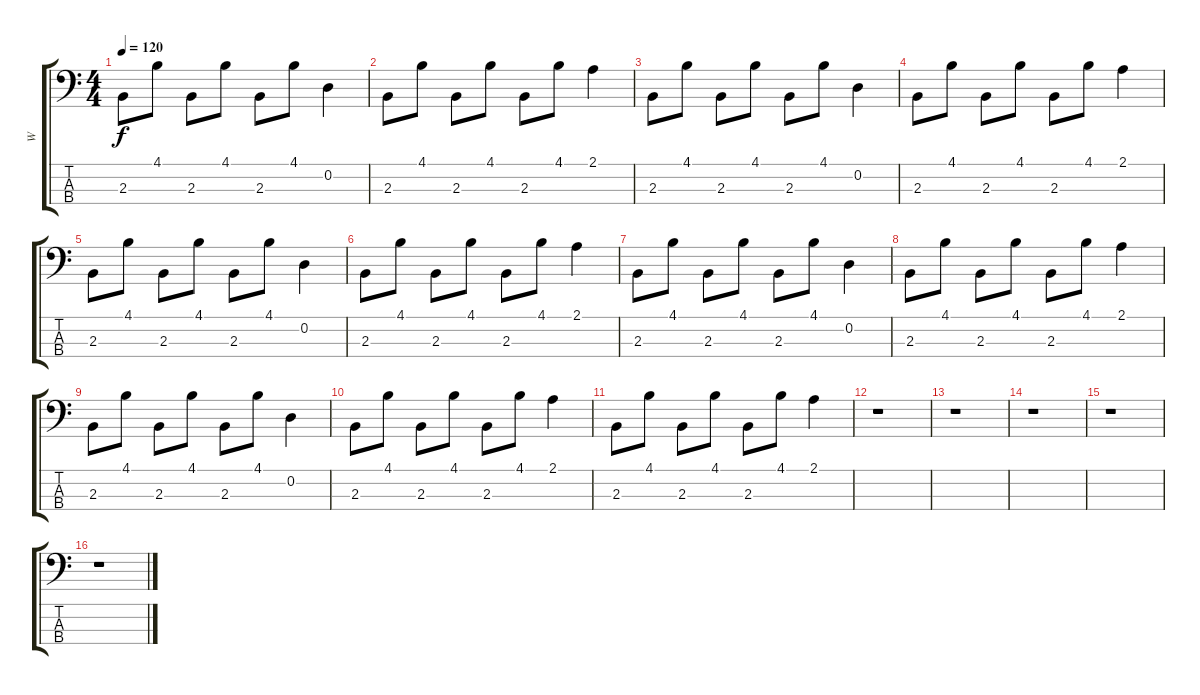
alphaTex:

\track ("W" "W") {instrument slapbass1}
\staff {score tabs}
\tuning (G2 D2 A1 E1) {hide}
\ts (4 4)
\tempo 120
\clef f4
\ks c
2.3.8{dy f} 4.1.8 2.3.8 4.1.8 2.3.8 4.1.8 0.2.4 |
2.3.8 4.1.8 2.3.8 4.1.8 2.3.8 4.1.8 2.1.4 |
2.3.8 4.1.8 2.3.8 4.1.8 2.3.8 4.1.8 0.2.4 |
2.3.8 4.1.8 2.3.8 4.1.8 2.3.8 4.1.8 2.1.4 |
2.3.8 4.1.8 2.3.8 4.1.8 2.3.8 4.1.8 0.2.4 |
2.3.8 4.1.8 2.3.8 4.1.8 2.3.8 4.1.8 2.1.4 |
2.3.8 4.1.8 2.3.8 4.1.8 2.3.8 4.1.8 0.2.4 |
2.3.8 4.1.8 2.3.8 4.1.8 2.3.8 4.1.8 2.1.4 |
2.3.8 4.1.8 2.3.8 4.1.8 2.3.8 4.1.8 0.2.4 |
2.3.8 4.1.8 2.3.8 4.1.8 2.3.8 4.1.8 2.1.4 |
2.3.8 4.1.8 2.3.8 4.1.8 2.3.8 4.1.8 2.1.4 |
r.1 |
r.1 |
r.1 |
r.1 |
r.1
